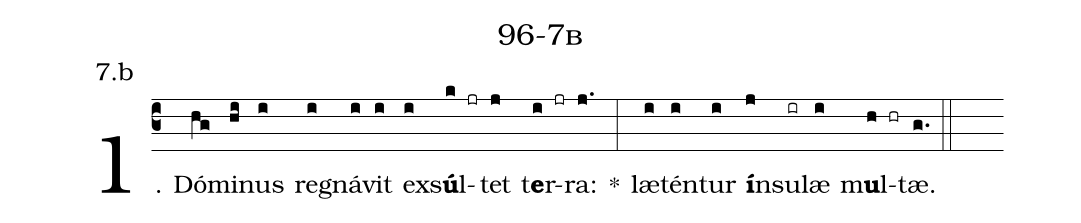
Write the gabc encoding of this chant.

name: 96-7b;
annotation: 7.b;
%%
(c3)1. Dó(hg)mi(hi)nus(i) re(i)gná(i)vit(i) ex(i)s<b>ú</b>l(k jr)tet(j) t<b>e</b>r(i jr)ra:(j.) *(:) læ(i)tén(i)tur(i) <b>í</b>n(j)su(ir)læ(i) m<b>u</b>l(h hr)tæ.(g.) (::)
